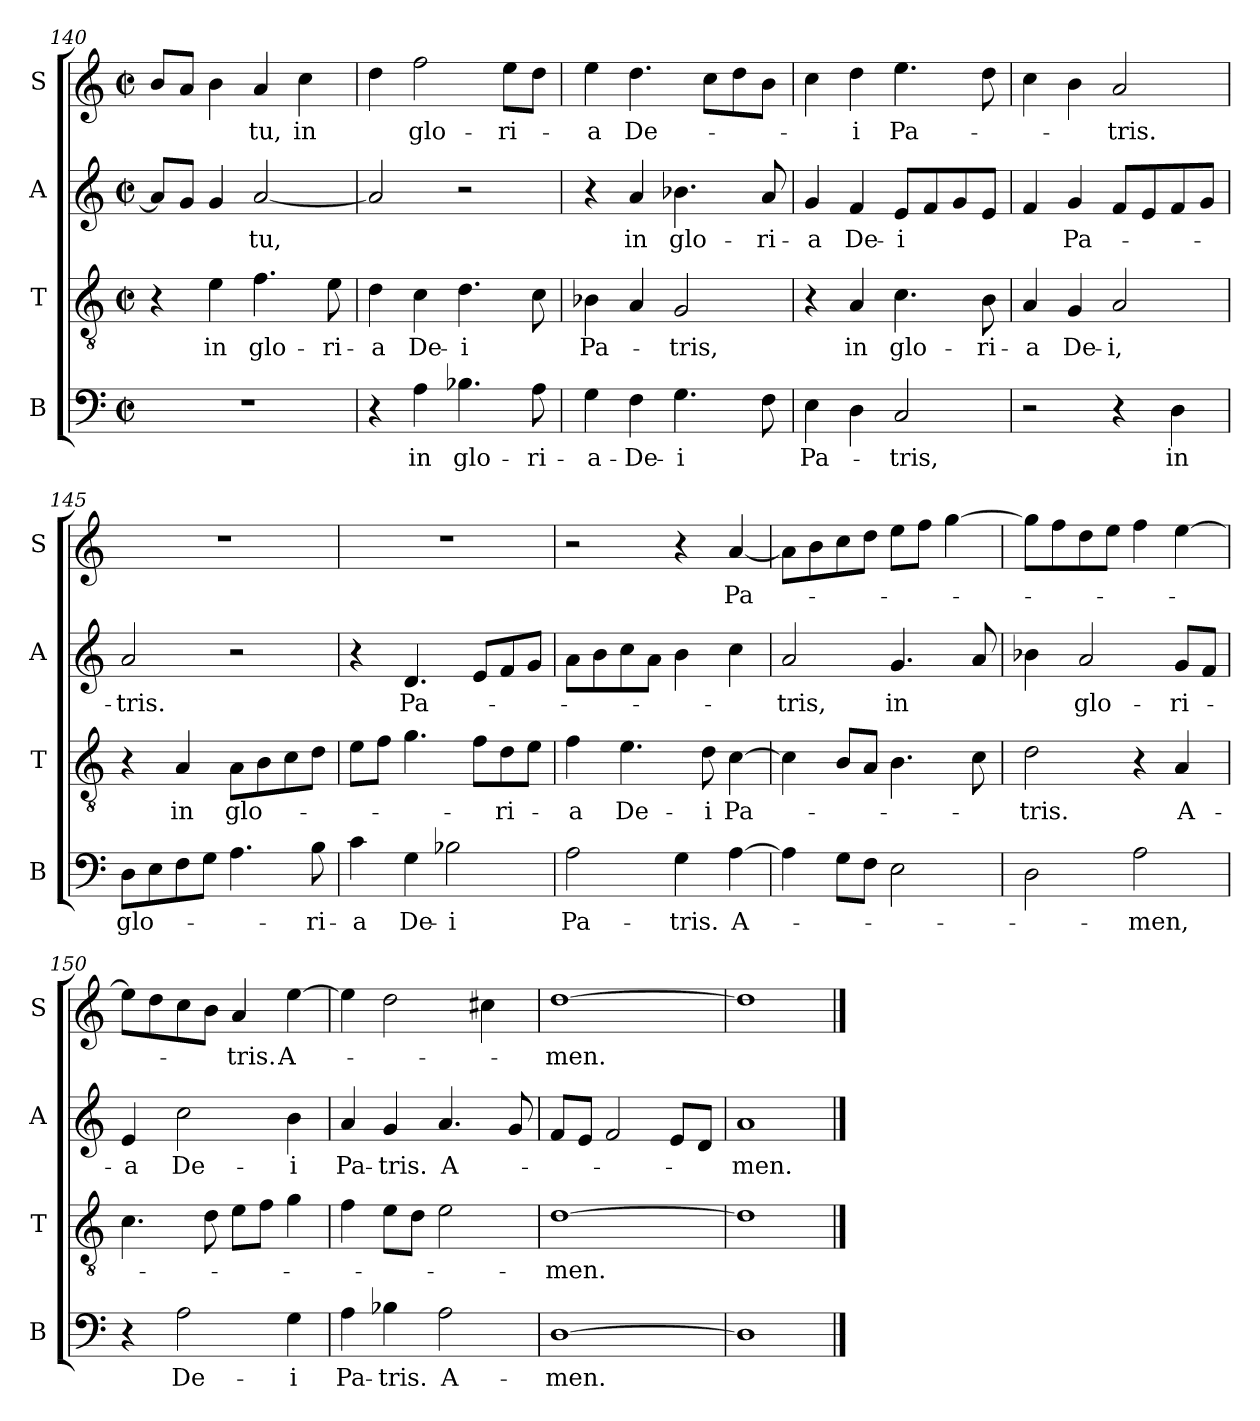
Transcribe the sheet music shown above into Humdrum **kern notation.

**kern	**text	**kern	**text	**kern	**text	**kern	**text
*part4	*part4	*part3	*part3	*part2	*part2	*part1	*part1
*staff4	*staff4	*staff3	*staff3	*staff2	*staff2	*staff1	*staff1
*I"B	*	*I"T	*	*I"A	*	*I"S	*
*I'B	*	*I'T	*	*I'A	*	*I'S	*
*clefF4	*	*clefGv2	*	*clefG2	*	*clefG2	*
*k[]	*	*k[]	*	*k[]	*	*k[]	*
*M2/2	*	*M2/2	*	*M2/2	*	*M2/2	*
*met(c|)	*	*met(c|)	*	*met(c|)	*	*met(c|)	*
=140	=140	=140	=140	=140	=140	=140	=140
1r	.	4r	.	8a/L]	.	8b/L	.
.	.	.	.	8g/J	.	8a/J	.
!	!	!	!LO:LY:b	!	!	!	!
.	.	4e\	in	4g/	.	4b\	.
!	!	!	!LO:LY:b	!	!LO:LY:b	!	!LO:LY:b
.	.	4.f\	glo-	[2a/	-tu,	4a/	-tu,
!	!	!	!	!	!	!	!LO:LY:b
.	.	.	.	.	.	4cc\	in
!	!	!	!LO:LY:b	!	!	!	!
.	.	8e\	-ri-	.	.	.	.
=141	=141	=141	=141	=141	=141	=141	=141
!	!	!	!LO:LY:b	!	!	!	!
4r	.	4d\	-a	2a/]	.	4dd\	.
!	!LO:LY:b	!	!LO:LY:b	!	!	!	!LO:LY:b
4A\	in	4c\	De-	.	.	2ff\	glo-
!	!LO:LY:b	!	!LO:LY:b	!	!	!	!
4.B-X\	glo-	4.d\	-i	2r	.	.	.
!	!	!	!	!	!	!	!LO:LY:b
.	.	.	.	.	.	8ee\L	-ri-
!	!LO:LY:b	!	!	!	!	!	!
8A\	-ri-	8c\	.	.	.	8dd\J	.
=142	=142	=142	=142	=142	=142	=142	=142
!	!LO:LY:b	!	!LO:LY:b	!	!	!	!LO:LY:b
4G\	-a-	4B-X\	Pa-	4r	.	4ee\	-a
!	!LO:LY:b	!	!	!	!LO:LY:b	!	!LO:LY:b
4F\	-De-	4A/	.	4a/	in	4.dd\	De-
!	!LO:LY:b	!	!LO:LY:b	!	!LO:LY:b	!	!
4.G\	-i	2G/	-tris,	4.b-X\	glo-	.	.
.	.	.	.	.	.	8cc\L	.
.	.	.	.	.	.	8dd\	.
!	!	!	!	!	!LO:LY:b	!	!
8F\	.	.	.	8a/	-ri-	8b\J	.
=143	=143	=143	=143	=143	=143	=143	=143
!	!LO:LY:b	!	!	!	!LO:LY:b	!	!
4E\	Pa-	4r	.	4g/	-a	4cc\	.
!	!	!	!LO:LY:b	!	!LO:LY:b	!	!LO:LY:b
4D\	.	4A/	in	4f/	De-	4dd\	-i
!	!LO:LY:b	!	!LO:LY:b	!	!LO:LY:b	!	!LO:LY:b
2C/	-tris,	4.c\	glo-	8e/L	-i	4.ee\	Pa-
.	.	.	.	8f/	.	.	.
.	.	.	.	8g/	.	.	.
!	!	!	!LO:LY:b	!	!	!	!
.	.	8B\	-ri-	8e/J	.	8dd\	.
=144	=144	=144	=144	=144	=144	=144	=144
!	!	!	!LO:LY:b	!	!	!	!
2r	.	4A/	-a	4f/	.	4cc\	.
!	!	!	!LO:LY:b	!	!LO:LY:b	!	!
.	.	4G/	De-	4g/	Pa-	4b\	.
!	!	!	!LO:LY:b	!	!	!	!LO:LY:b
4r	.	2A/	-i,	8f/L	.	2a/	-tris.
.	.	.	.	8e/	.	.	.
!	!LO:LY:b	!	!	!	!	!	!
4D\	in	.	.	8f/	.	.	.
.	.	.	.	8g/J	.	.	.
=145	=145	=145	=145	=145	=145	=145	=145
!	!LO:LY:b	!	!	!	!LO:LY:b	!	!
8D\L	glo-	4r	.	2a/	-tris.	1r	.
8E\	.	.	.	.	.	.	.
!	!	!	!LO:LY:b	!	!	!	!
8F\	.	4A/	in	.	.	.	.
8G\J	.	.	.	.	.	.	.
!	!	!	!LO:LY:b	!	!	!	!
4.A\	.	8A\L	glo-	2r	.	.	.
.	.	8B\	.	.	.	.	.
.	.	8c\	.	.	.	.	.
!	!LO:LY:b	!	!	!	!	!	!
8B\	-ri-	8d\J	.	.	.	.	.
=146	=146	=146	=146	=146	=146	=146	=146
!	!LO:LY:b	!	!	!	!	!	!
4c\	-a	8e\L	.	4r	.	1r	.
.	.	8f\J	.	.	.	.	.
!	!LO:LY:b	!	!	!	!LO:LY:b	!	!
4G\	De-	4.g\	.	4.d/	Pa-	.	.
!	!LO:LY:b	!	!	!	!	!	!
2B-X\	-i	.	.	.	.	.	.
.	.	8f\L	.	8e/L	.	.	.
!	!	!	!LO:LY:b	!	!	!	!
.	.	8d\	-ri-	8f/	.	.	.
.	.	8e\J	.	8g/J	.	.	.
=147	=147	=147	=147	=147	=147	=147	=147
!	!LO:LY:b	!	!LO:LY:b	!	!	!	!
2A\	Pa-	4f\	-a	8a\L	.	2r	.
.	.	.	.	8b\	.	.	.
!	!	!	!LO:LY:b	!	!	!	!
.	.	4.e\	De-	8cc\	.	.	.
.	.	.	.	8a\J	.	.	.
!	!LO:LY:b	!	!	!	!	!	!
4G\	tris.	.	.	4b\	.	4r	.
!	!	!	!LO:LY:b	!	!	!	!
.	.	8d\	-i	.	.	.	.
!	!LO:LY:b	!	!LO:LY:b	!	!	!	!LO:LY:b
[4A\	A-	[4c\	Pa-	4cc\	.	[4a/	Pa-
=148	=148	=148	=148	=148	=148	=148	=148
!	!	!	!	!	!LO:LY:b	!	!
4A\]	.	4c\]	.	2a/	-tris,	8a\L]	.
.	.	.	.	.	.	8b\	.
8G\L	.	8B/L	.	.	.	8cc\	.
8F\J	.	8A/J	.	.	.	8dd\J	.
!	!	!	!	!	!LO:LY:b	!	!
2E\	.	4.B\	.	4.g/	in	8ee\L	.
.	.	.	.	.	.	8ff\J	.
.	.	.	.	.	.	[4gg\	.
.	.	8c\	.	8a/	.	.	.
=149	=149	=149	=149	=149	=149	=149	=149
!	!	!	!LO:LY:b	!	!	!	!
2D\	.	2d\	tris.	4b-X\	.	8gg\L]	.
.	.	.	.	.	.	8ff\	.
!	!	!	!	!	!LO:LY:b	!	!
.	.	.	.	2a/	glo-	8dd\	.
.	.	.	.	.	.	8ee\J	.
!	!LO:LY:b	!	!	!	!	!	!
2A\	-men,	4r	.	.	.	4ff\	.
!	!	!	!LO:LY:b	!	!LO:LY:b	!	!
.	.	4A/	A-	8g/L	-ri-	[4ee\	.
.	.	.	.	8f/J	.	.	.
=150	=150	=150	=150	=150	=150	=150	=150
!	!	!	!	!	!LO:LY:b	!	!
4r	.	4.c\	.	4e/	-a	8ee\L]	.
.	.	.	.	.	.	8dd\	.
!	!LO:LY:b	!	!	!	!LO:LY:b	!	!
2A\	De-	.	.	2cc\	De-	8cc\	.
.	.	8d\	.	.	.	8b\J	.
!	!	!	!	!	!	!	!LO:LY:b
.	.	8e\L	.	.	.	4a/	-tris.
.	.	8f\J	.	.	.	.	.
!	!LO:LY:b	!	!	!	!LO:LY:b	!	!LO:LY:b
4G\	-i	4g\	.	4b\	-i	[4ee\	A-
=151	=151	=151	=151	=151	=151	=151	=151
*	*	*	*	*	*	*MM96	*
!	!LO:LY:b	!	!	!	!LO:LY:b	!	!
4A\	Pa-	4f\	.	4a/	Pa-	4ee\]	.
!	!LO:LY:b	!	!	!	!LO:LY:b	!	!
4B-X\	-tris.	8e\L	.	4g/	-tris.	2dd\	.
.	.	8d\J	.	.	.	.	.
!	!LO:LY:b	!	!	!	!LO:LY:b	!	!
2A\	A-	2e\	.	4.a/	A-	.	.
.	.	.	.	.	.	4cc#X\	.
.	.	.	.	8g/	.	.	.
=152	=152	=152	=152	=152	=152	=152	=152
*	*	*	*	*	*	*MM92	*
!	!LO:LY:b	!	!LO:LY:b	!	!	!	!LO:LY:b
[1D	-men.	[1d	-men.	8f/L	.	[1dd	-men.
.	.	.	.	8e/J	.	.	.
.	.	.	.	2f/	.	.	.
.	.	.	.	8e/L	.	.	.
.	.	.	.	8d/J	.	.	.
=153	=153	=153	=153	=153	=153	=153	=153
!	!	!	!	!	!LO:LY:b	!	!
1D]	.	1d]	.	1a	-men.	1dd]	.
==	==	==	==	==	==	==	==
*-	*-	*-	*-	*-	*-	*-	*-
